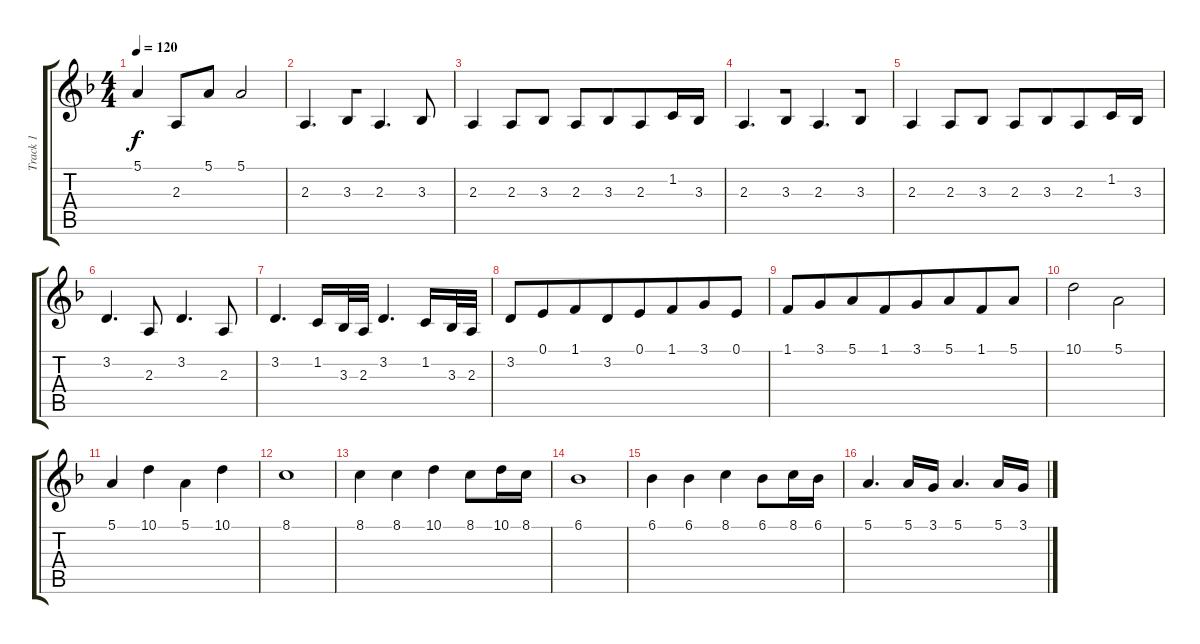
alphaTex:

\track ("Track 1" "Track 1") {instrument violin}
\staff {score tabs}
\tuning (E4 B3 G3 D3 A2 E2) {hide}
\ts (4 4)
\tempo 120
\clef g2
\ks f
5.1.4{dy f} 2.3.8{beam Up beam merge} 5.1.8{beam Up} 5.1.2 |
2.3.4{d} 3.3.8{beam merge} 2.3.4{d} 3.3.8 |
2.3.4{beam split} 2.3.8{beam Up beam merge} 3.3.8{beam Up beam split} 2.3.8{beam merge} 3.3.8{beam merge} 2.3.8{beam merge} 1.2.16{beam merge} 3.3.16 |
2.3.4{d beam merge} 3.3.8 2.3.4{d beam merge} 3.3.8 |
2.3.4{beam split} 2.3.8{beam Up beam merge} 3.3.8{beam Up beam split} 2.3.8{beam merge} 3.3.8{beam merge} 2.3.8{beam merge} 1.2.16{beam merge} 3.3.16 |
3.2.4{d} 2.3.8 3.2.4{d} 2.3.8 |
3.2.4{d beam merge} 1.2.16{beam merge} 3.3.32{beam merge} 2.3.32{beam merge} 3.2.4{d} 1.2.16{beam merge} 3.3.32 2.3.32 |
3.2.8 0.1.8{beam merge} 1.1.8{beam merge} 3.2.8{beam merge} 0.1.8 1.1.8{beam merge} 3.1.8 0.1.8 |
1.1.8{beam merge} 3.1.8{beam merge} 5.1.8 1.1.8{beam merge} 3.1.8{beam merge} 5.1.8{beam merge} 1.1.8{beam merge} 5.1.8 |
10.1.2{beam merge} 5.1.2 |
5.1.4 10.1.4 5.1.4{beam merge} 10.1.4 |
8.1.1 |
8.1.4{beam merge} 8.1.4{beam merge} 10.1.4{beam split} 8.1.8{beam merge} 10.1.16{beam merge} 8.1.16 |
6.1.1 |
6.1.4 6.1.4{beam merge} 8.1.4{beam split} 6.1.8{beam merge} 8.1.16{beam merge} 6.1.16 |
5.1.4{d} 5.1.16{beam merge} 3.1.16 5.1.4{d} 5.1.16{beam merge} 3.1.16
